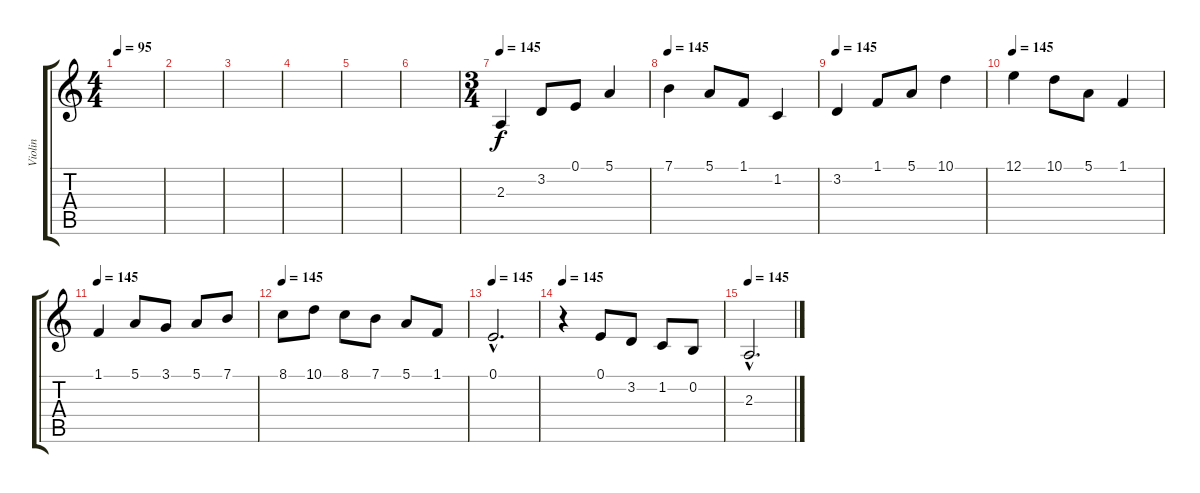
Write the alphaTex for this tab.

\track ("Violin" "Violin") {instrument violin}
\staff {score tabs}
\tuning (E4 B3 G3 D3 A2 E2) {hide}
\ts (4 4)
\tempo 95
\clef g2
\ks c
|
|
|
|
|
|
\ts (3 4)
\tempo 145
2.3.4 3.2.8 0.1.8 5.1.4 |
\tempo 145
7.1.4 5.1.8 1.1.8 1.2.4 |
\tempo 145
3.2.4 1.1.8 5.1.8 10.1.4 |
\tempo 145
12.1.4 10.1.8 5.1.8 1.1.4 |
\tempo 145
1.1.4 5.1.8 3.1.8 5.1.8 7.1.8 |
\tempo 145
8.1.8 10.1.8 8.1.8 7.1.8 5.1.8 1.1.8 |
\tempo 145
0.1{hac}.2{d} |
\tempo 145
r.4 0.1.8 3.2.8 1.2.8 0.2.8 |
\tempo 145
2.3{hac}.2{d}
